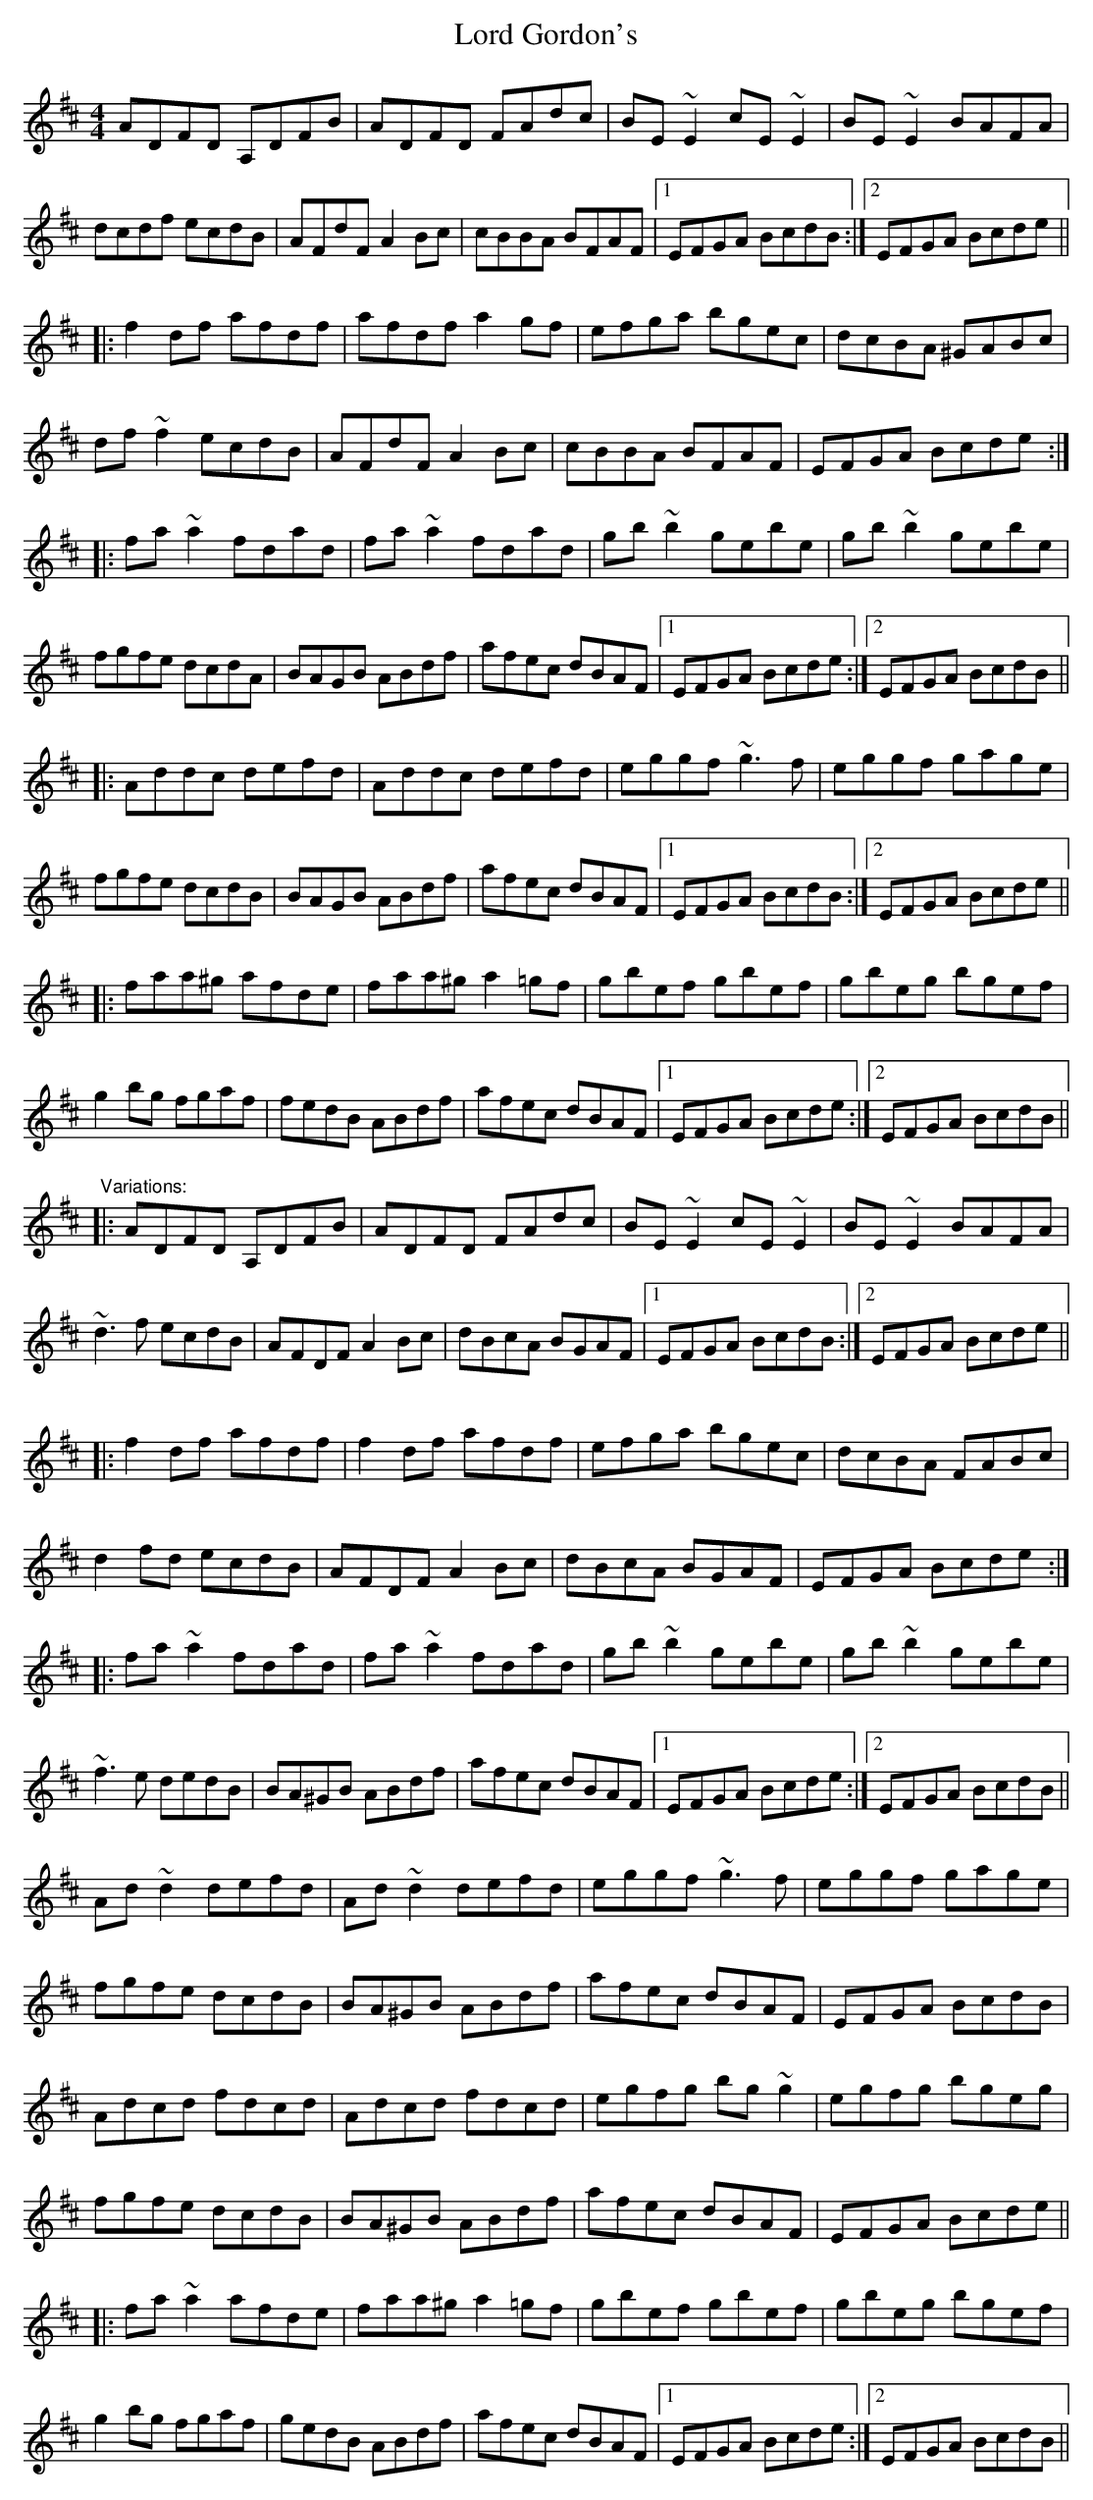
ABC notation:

X:1
T:Lord Gordon's
M:4/4
L:1/8
K:Dmaj
ADFD A,DFB|ADFD FAdc|BE~E2 cE~E2|BE~E2 BAFA|
dcdf ecdB|AFdF A2Bc|cBBA BFAF|1 EFGA BcdB:|2 EFGA Bcde||
|:f2df afdf|afdf a2gf|efga bgec|dcBA ^GABc|
df~f2 ecdB|AFdF A2Bc|cBBA BFAF|EFGA Bcde:|
|:fa~a2 fdad|fa~a2 fdad|gb~b2 gebe|gb~b2 gebe|
fgfe dcdA|BAGB ABdf|afec dBAF|1 EFGA Bcde:|2 EFGA BcdB||
|:Addc defd|Addc defd|eggf ~g3f|eggf gage|
fgfe dcdB|BAGB ABdf|afec dBAF|1 EFGA BcdB:|2 EFGA Bcde||
|:faa^g afde|faa^g a2=gf|gbef gbef|gbeg bgef|
g2bg fgaf|fedB ABdf|afec dBAF|1 EFGA Bcde:|2 EFGA BcdB||
"Variations:"
|:ADFD A,DFB|ADFD FAdc|BE~E2 cE~E2|BE~E2 BAFA|
~d3f ecdB|AFDF A2Bc|dBcA BGAF|1 EFGA BcdB:|2 EFGA Bcde||
|:f2df afdf|f2df afdf|efga bgec|dcBA FABc|
d2fd ecdB|AFDF A2Bc|dBcA BGAF|EFGA Bcde:|
|:fa~a2 fdad|fa~a2 fdad|gb~b2 gebe|gb~b2 gebe|
~f3e dedB|BA^GB ABdf|afec dBAF|1 EFGA Bcde:|2 EFGA BcdB||
Ad~d2 defd|Ad~d2 defd|eggf ~g3f|eggf gage|
fgfe dcdB|BA^GB ABdf|afec dBAF|EFGA BcdB|
Adcd fdcd|Adcd fdcd|egfg bg~g2|egfg bgeg|
fgfe dcdB|BA^GB ABdf|afec dBAF|EFGA Bcde||
|:fa~a2 afde|faa^g a2=gf|gbef gbef|gbeg bgef|
g2bg fgaf|gedB ABdf|afec dBAF|1 EFGA Bcde:|2 EFGA BcdB||
